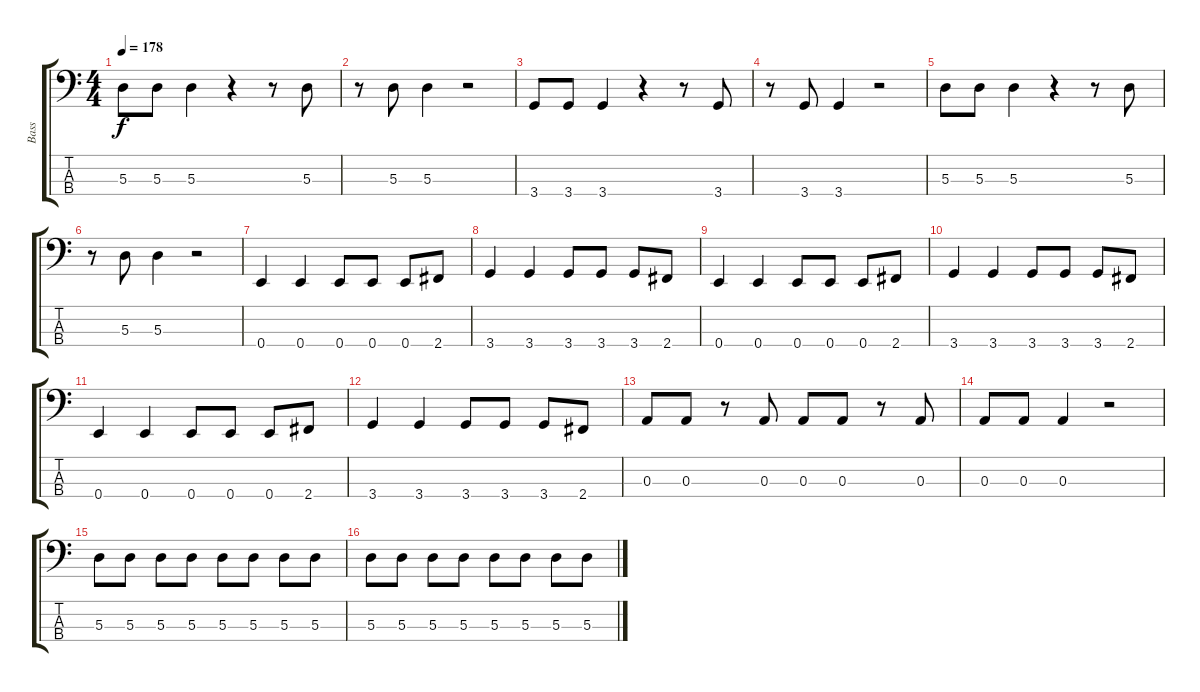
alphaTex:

\track ("Bass" "Bass") {instrument electricbasspick}
\staff {score tabs}
\tuning (G2 D2 A1 E1) {hide}
\ts (4 4)
\tempo 178
\clef f4
\ks c
5.3.8{dy f} 5.3.8 5.3.4 r.4 r.8 5.3.8 |
r.8 5.3.8 5.3.4 r.2 |
3.4.8 3.4.8 3.4.4 r.4 r.8 3.4.8 |
r.8 3.4.8 3.4.4 r.2 |
5.3.8 5.3.8 5.3.4 r.4 r.8 5.3.8 |
r.8 5.3.8 5.3.4 r.2 |
0.4.4 0.4.4 0.4.8 0.4.8 0.4.8 2.4.8 |
3.4.4 3.4.4 3.4.8 3.4.8 3.4.8 2.4.8 |
0.4.4 0.4.4 0.4.8 0.4.8 0.4.8 2.4.8 |
3.4.4 3.4.4 3.4.8 3.4.8 3.4.8 2.4.8 |
0.4.4 0.4.4 0.4.8 0.4.8 0.4.8 2.4.8 |
3.4.4 3.4.4 3.4.8 3.4.8 3.4.8 2.4.8 |
0.3.8 0.3.8 r.8 0.3.8 0.3.8 0.3.8 r.8 0.3.8 |
0.3.8 0.3.8 0.3.4 r.2 |
5.3.8 5.3.8 5.3.8 5.3.8 5.3.8 5.3.8 5.3.8 5.3.8 |
5.3.8 5.3.8 5.3.8 5.3.8 5.3.8 5.3.8 5.3.8 5.3.8
